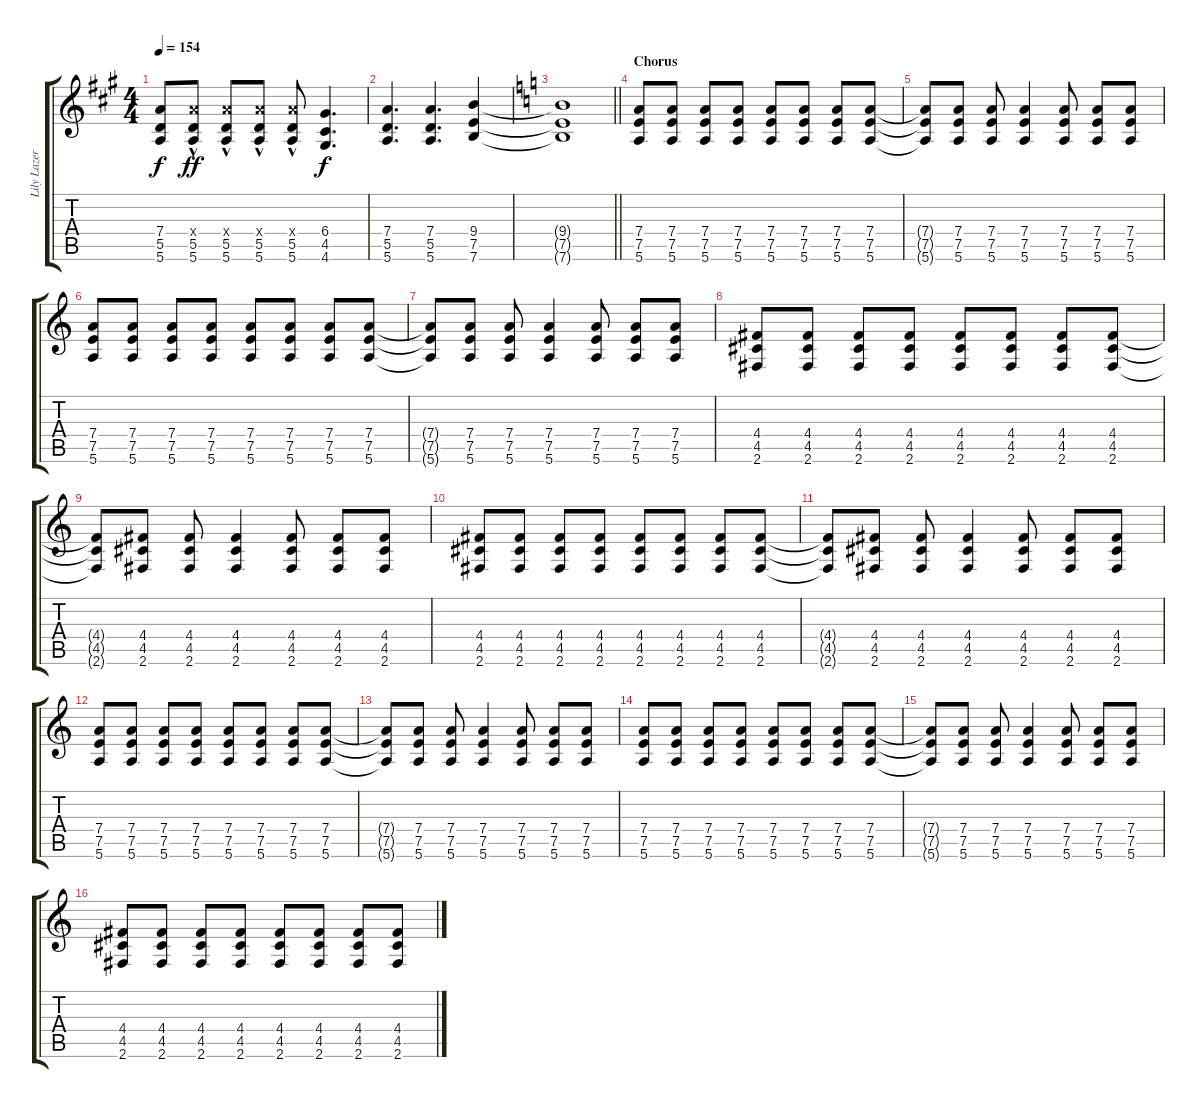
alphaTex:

\track ("Lily Lazer (Guitar)" "Lily Lazer") {instrument distortionguitar}
\staff {score tabs}
\tuning (E4 B3 G3 D3 A2 E2) {hide}
\ts (4 4)
\tempo 154
\clef g2
\ks a
(7.4{t} 5.5{t} 5.6{t}).8{dy f} (7.4{hac x} 5.5{hac} 5.6{hac}).8{dy ff} (7.4{hac x} 5.5{hac} 5.6{hac}).8 (7.4{hac x} 5.5{hac} 5.6{hac}).8 (7.4{hac x} 5.5{hac} 5.6{hac}).8 (6.4 4.5 4.6).4{d dy f} |
(7.4 5.5 5.6).4{d} (7.4 5.5 5.6).4{d} (9.4 7.5 7.6).4 |
\barLineRight lightlight
\ks c
(9.4{t} 7.5{t} 7.6{t}).1 |
\section ("" "Chorus")
(7.4 7.5 5.6).8 (7.4 7.5 5.6).8 (7.4 7.5 5.6).8 (7.4 7.5 5.6).8 (7.4 7.5 5.6).8 (7.4 7.5 5.6).8 (7.4 7.5 5.6).8 (7.4 7.5 5.6).8 |
(7.4{t} 7.5{t} 5.6{t}).8 (7.4 7.5 5.6).8 (7.4 7.5 5.6).8 (7.4 7.5 5.6).4 (7.4 7.5 5.6).8 (7.4 7.5 5.6).8 (7.4 7.5 5.6).8 |
(7.4 7.5 5.6).8 (7.4 7.5 5.6).8 (7.4 7.5 5.6).8 (7.4 7.5 5.6).8 (7.4 7.5 5.6).8 (7.4 7.5 5.6).8 (7.4 7.5 5.6).8 (7.4 7.5 5.6).8 |
(7.4{t} 7.5{t} 5.6{t}).8 (7.4 7.5 5.6).8 (7.4 7.5 5.6).8 (7.4 7.5 5.6).4 (7.4 7.5 5.6).8 (7.4 7.5 5.6).8 (7.4 7.5 5.6).8 |
(4.4 4.5 2.6).8 (4.4 4.5 2.6).8 (4.4 4.5 2.6).8 (4.4 4.5 2.6).8 (4.4 4.5 2.6).8 (4.4 4.5 2.6).8 (4.4 4.5 2.6).8 (4.4 4.5 2.6).8 |
(4.4{t} 4.5{t} 2.6{t}).8 (4.4 4.5 2.6).8 (4.4 4.5 2.6).8 (4.4 4.5 2.6).4 (4.4 4.5 2.6).8 (4.4 4.5 2.6).8 (4.4 4.5 2.6).8 |
(4.4 4.5 2.6).8 (4.4 4.5 2.6).8 (4.4 4.5 2.6).8 (4.4 4.5 2.6).8 (4.4 4.5 2.6).8 (4.4 4.5 2.6).8 (4.4 4.5 2.6).8 (4.4 4.5 2.6).8 |
(4.4{t} 4.5{t} 2.6{t}).8 (4.4 4.5 2.6).8 (4.4 4.5 2.6).8 (4.4 4.5 2.6).4 (4.4 4.5 2.6).8 (4.4 4.5 2.6).8 (4.4 4.5 2.6).8 |
(7.4 7.5 5.6).8 (7.4 7.5 5.6).8 (7.4 7.5 5.6).8 (7.4 7.5 5.6).8 (7.4 7.5 5.6).8 (7.4 7.5 5.6).8 (7.4 7.5 5.6).8 (7.4 7.5 5.6).8 |
(7.4{t} 7.5{t} 5.6{t}).8 (7.4 7.5 5.6).8 (7.4 7.5 5.6).8 (7.4 7.5 5.6).4 (7.4 7.5 5.6).8 (7.4 7.5 5.6).8 (7.4 7.5 5.6).8 |
(7.4 7.5 5.6).8 (7.4 7.5 5.6).8 (7.4 7.5 5.6).8 (7.4 7.5 5.6).8 (7.4 7.5 5.6).8 (7.4 7.5 5.6).8 (7.4 7.5 5.6).8 (7.4 7.5 5.6).8 |
(7.4{t} 7.5{t} 5.6{t}).8 (7.4 7.5 5.6).8 (7.4 7.5 5.6).8 (7.4 7.5 5.6).4 (7.4 7.5 5.6).8 (7.4 7.5 5.6).8 (7.4 7.5 5.6).8 |
(4.4 4.5 2.6).8 (4.4 4.5 2.6).8 (4.4 4.5 2.6).8 (4.4 4.5 2.6).8 (4.4 4.5 2.6).8 (4.4 4.5 2.6).8 (4.4 4.5 2.6).8 (4.4 4.5 2.6).8
